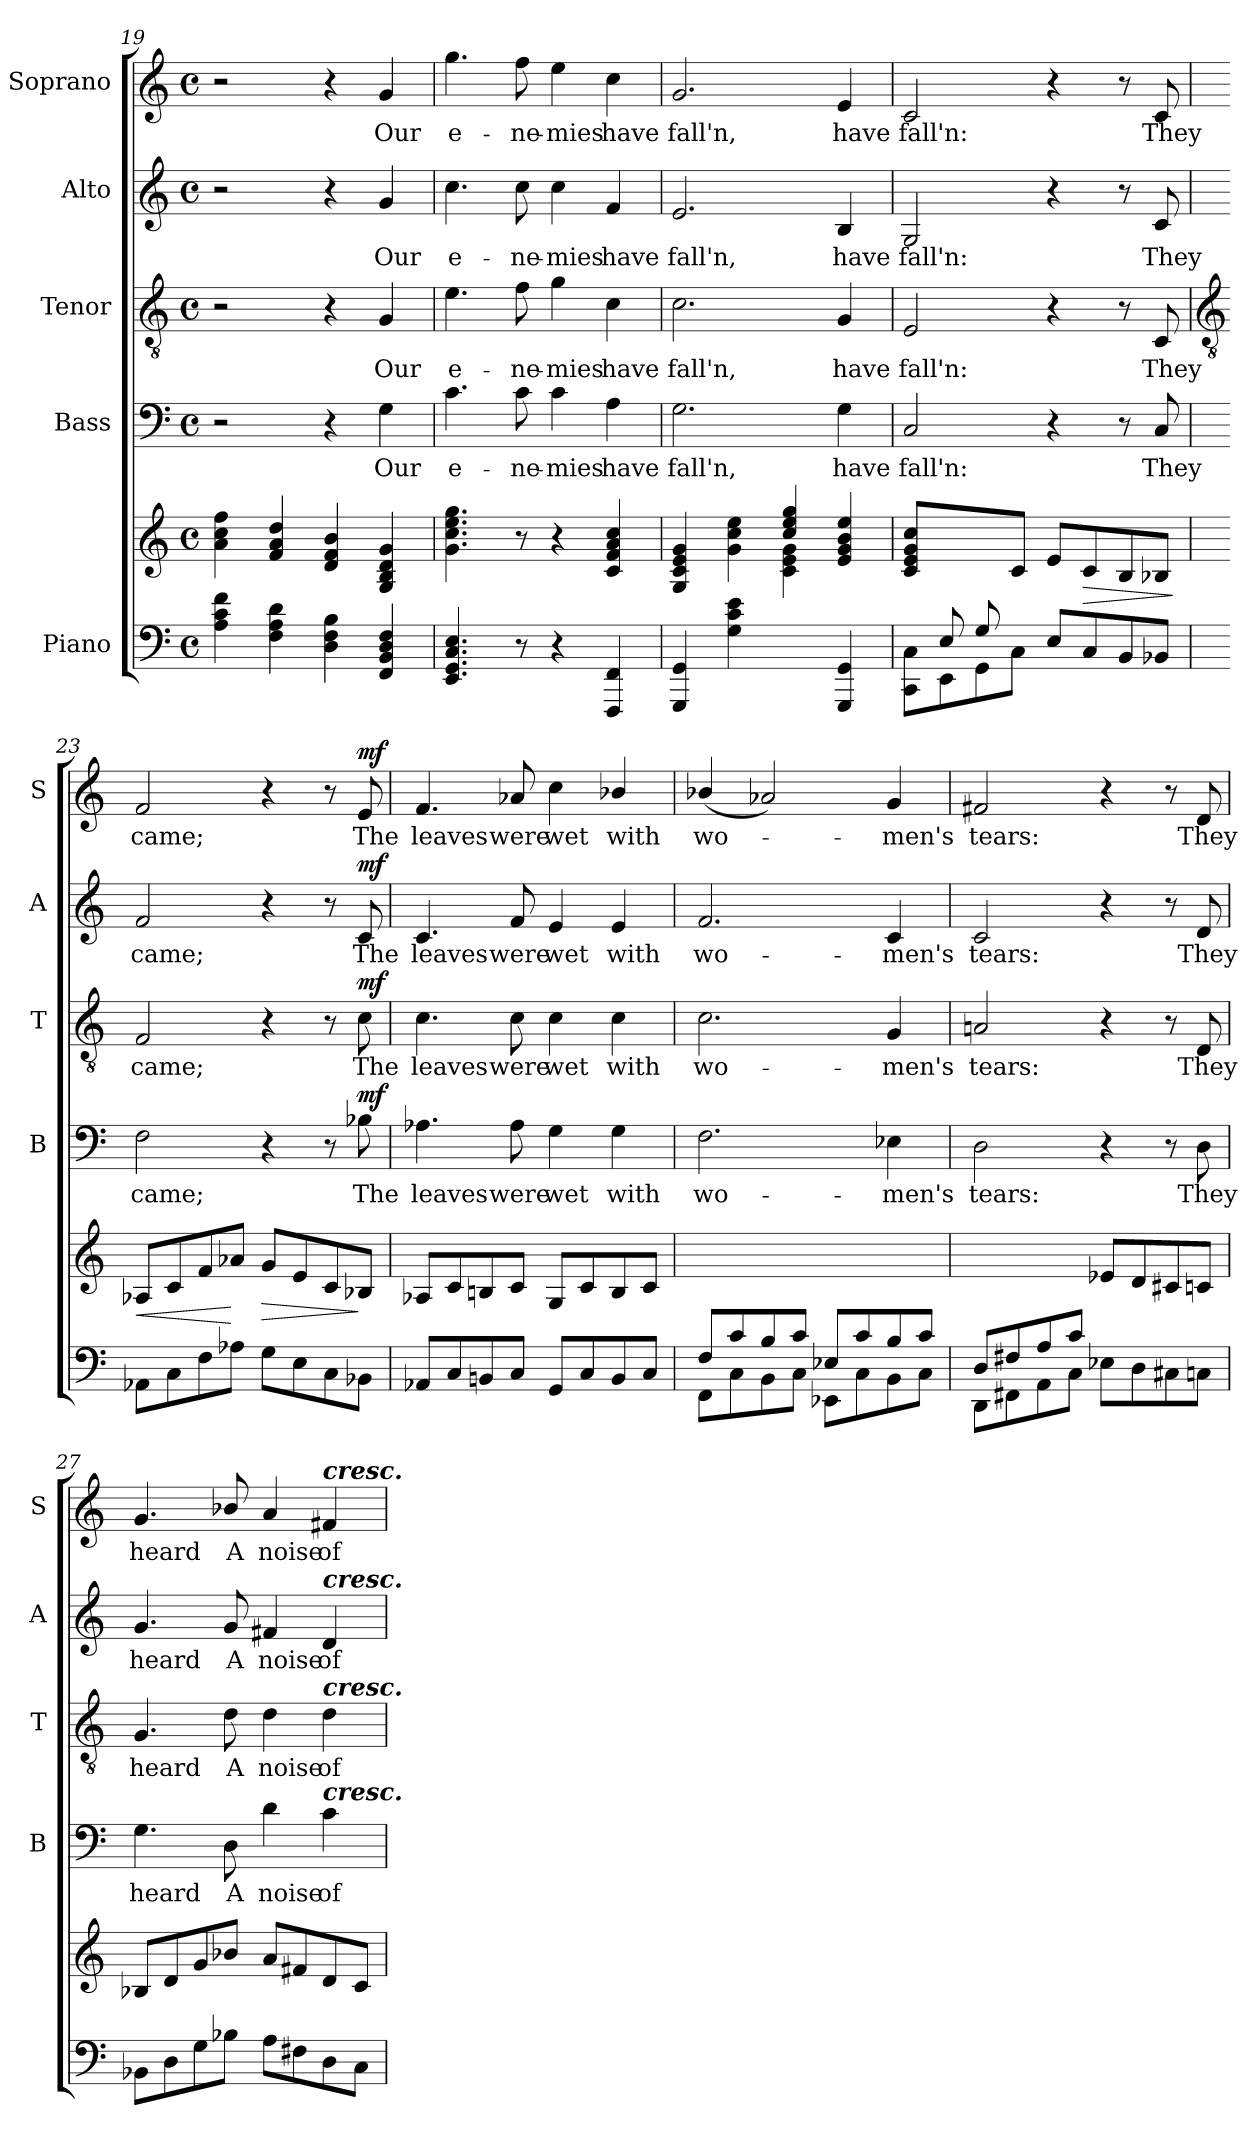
**kern	**kern	**dynam	**kern	**text	**dynam	**kern	**text	**dynam	**kern	**text	**dynam	**kern	**text	**dynam
*part5	*part5	*part5	*part4	*part4	*part4	*part3	*part3	*part3	*part2	*part2	*part2	*part1	*part1	*part1
*staff6	*staff5	*staff5/6	*staff4	*staff4	*staff4	*staff3	*staff3	*staff3	*staff2	*staff2	*staff2	*staff1	*staff1	*staff1
*I"Piano	*	*	*I"Bass	*	*	*I"Tenor	*	*	*I"Alto	*	*	*I"Soprano	*	*
*	*	*	*I'B	*	*	*I'T	*	*	*I'A	*	*	*I'S	*	*
*clefF4	*clefG2	*	*clefF4	*	*	*clefGv2	*	*	*clefG2	*	*	*clefG2	*	*
*k[]	*k[]	*	*k[]	*	*	*k[]	*	*	*k[]	*	*	*k[]	*	*
*C:	*C:	*	*C:	*	*	*C:	*	*	*C:	*	*	*C:	*	*
*M4/4	*M4/4	*	*M4/4	*	*	*M4/4	*	*	*M4/4	*	*	*M4/4	*	*
*met(c)	*met(c)	*	*met(c)	*	*	*met(c)	*	*	*met(c)	*	*	*met(c)	*	*
=19	=19	=19	=19	=19	=19	=19	=19	=19	=19	=19	=19	=19	=19	=19
4A 4c 4f	4a 4cc 4ff	.	2r	.	.	2r	.	.	2r	.	.	2r	.	.
4F 4A 4d	4f 4a 4dd	.	.	.	.	.	.	.	.	.	.	.	.	.
4D 4F 4B	4d 4f 4b	.	4r	.	.	4r	.	.	4r	.	.	4r	.	.
!	!	!	!	!LO:LY:b	!	!	!LO:LY:b	!	!	!LO:LY:b	!	!	!LO:LY:b	!
4FF 4BB 4D 4F	4G 4B 4d 4g	.	4G	Our	.	4G	Our	.	4g	Our	.	4g	Our	.
=20	=20	=20	=20	=20	=20	=20	=20	=20	=20	=20	=20	=20	=20	=20
!	!	!	!	!LO:LY:b	!	!	!LO:LY:b	!	!	!LO:LY:b	!	!	!LO:LY:b	!
4.EE 4.GG 4.C 4.E	4.g 4.cc 4.ee 4.gg	.	4.c	e-	.	4.e	e-	.	4.cc	e-	.	4.gg	e-	.
!	!	!	!	!LO:LY:b	!	!	!LO:LY:b	!	!	!LO:LY:b	!	!	!LO:LY:b	!
8r	8r	.	8c	-ne-	.	8f	-ne-	.	8cc	-ne-	.	8ff	-ne-	.
!	!	!	!	!LO:LY:b	!	!	!LO:LY:b	!	!	!LO:LY:b	!	!	!LO:LY:b	!
4r	4r	.	4c	-mies	.	4g	-mies	.	4cc	-mies	.	4ee	-mies	.
!	!	!	!	!LO:LY:b	!	!	!LO:LY:b	!	!	!LO:LY:b	!	!	!LO:LY:b	!
4FFF 4FF	4c 4f 4a 4cc	.	4A	have	.	4c	have	.	4f	have	.	4cc	have	.
=21	=21	=21	=21	=21	=21	=21	=21	=21	=21	=21	=21	=21	=21	=21
*	*^	*	*	*	*	*	*	*	*	*	*	*	*	*
!	!	!	!	!	!LO:LY:b	!	!	!LO:LY:b	!	!	!LO:LY:b	!	!	!LO:LY:b	!
4GGG 4GG	4G 4c 4e 4g	2ryy	.	2.G	fall'n,	.	2.c	fall'n,	.	2.e	fall'n,	.	2.g	fall'n,	.
4G 4c 4e	4g 4cc 4ee	.	.	.	.	.	.	.	.	.	.	.	.	.	.
4ryy	4cc/ 4ee/ 4gg/	4c\ 4e\ 4g\	.	.	.	.	.	.	.	.	.	.	.	.	.
!	!	!	!	!	!LO:LY:b	!	!	!LO:LY:b	!	!	!LO:LY:b	!	!	!LO:LY:b	!
4GGG 4GG	4e 4g 4b 4ee	4ryy	.	4G	have	.	4G	have	.	4B	have	.	4e	have	.
=22	=22	=22	=22	=22	=22	=22	=22	=22	=22	=22	=22	=22	=22	=22	=22
*^	*	*	*	*	*	*	*	*	*	*	*	*	*	*	*
!	!	!	!	!	!	!LO:LY:b	!	!	!LO:LY:b	!	!	!LO:LY:b	!	!	!LO:LY:b	!
*	*	*v	*v	*	*	*	*	*	*	*	*	*	*	*	*	*
8ryy	8CC\ 8C\L	8c 8e 8g 8ccL	.	2C	fall'n:	.	2E	fall'n:	.	2G	fall'n:	.	2c	fall'n:	.
8E	8EE\	4ryy	.	.	.	.	.	.	.	.	.	.	.	.	.
8G	8GG\	.	.	.	.	.	.	.	.	.	.	.	.	.	.
2ryy	8C\J	8cJ	.	.	.	.	.	.	.	.	.	.	.	.	.
.	8EL	8eL	.	4r	.	.	4r	.	.	4r	.	.	4r	.	.
!	!	!	!LO:HP:b	!	!	!	!	!	!	!	!	!	!	!	!
.	8C	8c	>	.	.	.	.	.	.	.	.	.	.	.	.
.	8BB	8B	.	8r	.	.	8r	.	.	8r	.	.	8r	.	.
!	!	!	!	!	!LO:LY:b	!	!	!LO:LY:b	!	!	!LO:LY:b	!	!	!LO:LY:b	!
8ryy	8BB-XJ	8B-XJ	.	8C	They	.	8C	They	.	8c	They	.	8c	They	.
*v	*v	*	*	*	*	*	*	*	*	*	*	*	*	*	*
.	.	]	.	.	.	.	.	.	.	.	.	.	.	.
!!LO:LB:g=z
=23	=23	=23	=23	=23	=23	=23	=23	=23	=23	=23	=23	=23	=23	=23
*	*	*	*	*	*	*clefGv2	*	*	*	*	*	*	*	*
!	!	!LO:HP:b	!	!LO:LY:b	!	!	!LO:LY:b	!	!	!LO:LY:b	!	!	!LO:LY:b	!
!	!	!LO:DY:n=1:b=2	!	!	!	!	!	!	!	!	!	!	!	!
!	!	!LO:DY:n=2:b	!	!	!	!	!	!	!	!	!	!	!	!
8AA-XL	8A-XL	< mp mp	2F	came;	.	2F	came;	.	2f	came;	.	2f	came;	.
8C	8c	.	.	.	.	.	.	.	.	.	.	.	.	.
8F	8f	.	.	.	.	.	.	.	.	.	.	.	.	.
8A-XJ	8a-XJ	[	.	.	.	.	.	.	.	.	.	.	.	.
!	!	!LO:HP:b	!	!	!	!	!	!	!	!	!	!	!	!
8GL	8gL	>	4r	.	.	4r	.	.	4r	.	.	4r	.	.
8E	8e	.	.	.	.	.	.	.	.	.	.	.	.	.
8C	8c	.	8r	.	.	8r	.	.	8r	.	.	8r	.	.
!	!	!	!	!LO:LY:b	!LO:DY:b	!	!LO:LY:b	!LO:DY:b	!	!LO:LY:b	!LO:DY:b	!	!LO:LY:b	!LO:DY:b
8BB-XJ	8B-XJ	]	8B-X	The	mf	8c	The	mf	8c	The	mf	8e	The	mf
=24	=24	=24	=24	=24	=24	=24	=24	=24	=24	=24	=24	=24	=24	=24
!	!	!	!	!LO:LY:b	!	!	!LO:LY:b	!	!	!LO:LY:b	!	!	!LO:LY:b	!
8AA-XL	8A-XL	.	4.A-X	leaves	.	4.c	leaves	.	4.c	leaves	.	4.f	leaves	.
8C	8c	.	.	.	.	.	.	.	.	.	.	.	.	.
8BBn	8Bn	.	.	.	.	.	.	.	.	.	.	.	.	.
!	!	!	!	!LO:LY:b	!	!	!LO:LY:b	!	!	!LO:LY:b	!	!	!LO:LY:b	!
8CJ	8cJ	.	8A-	were	.	8c	were	.	8f	were	.	8a-X	were	.
!	!	!	!	!LO:LY:b	!	!	!LO:LY:b	!	!	!LO:LY:b	!	!	!LO:LY:b	!
8GGL	8GL	.	4G	wet	.	4c	wet	.	4e	wet	.	4cc	wet	.
8C	8c	.	.	.	.	.	.	.	.	.	.	.	.	.
!	!	!	!	!LO:LY:b	!	!	!LO:LY:b	!	!	!LO:LY:b	!	!	!LO:LY:b	!
8BB	8B	.	4G	with	.	4c	with	.	4e	with	.	4b-X/	with	.
8CJ	8cJ	.	.	.	.	.	.	.	.	.	.	.	.	.
=25	=25	=25	=25	=25	=25	=25	=25	=25	=25	=25	=25	=25	=25	=25
*^	*	*	*	*	*	*	*	*	*	*	*	*	*	*
!	!	!	!	!	!LO:LY:b	!	!	!LO:LY:b	!	!	!LO:LY:b	!	!	!LO:LY:b	!
8F/L	8FF\L	1ryy	.	2.F	wo-	.	2.c	wo-	.	2.f	wo-	.	(<4b-X/	wo-	.
8c/	8C\	.	.	.	.	.	.	.	.	.	.	.	.	.	.
8B/	8BB\	.	.	.	.	.	.	.	.	.	.	.	2a-X)	.	.
8c/J	8C\J	.	.	.	.	.	.	.	.	.	.	.	.	.	.
8E-X/L	8EE-X\L	.	.	.	.	.	.	.	.	.	.	.	.	.	.
8c/	8C\	.	.	.	.	.	.	.	.	.	.	.	.	.	.
!	!	!	!	!	!LO:LY:b	!	!	!LO:LY:b	!	!	!LO:LY:b	!	!	!LO:LY:b	!
8B/	8BB\	.	.	4E-X	-men's	.	4G	-men's	.	4c	-men's	.	4g	men's	.
8c/J	8C\J	.	.	.	.	.	.	.	.	.	.	.	.	.	.
=26	=26	=26	=26	=26	=26	=26	=26	=26	=26	=26	=26	=26	=26	=26	=26
!	!	!	!	!	!LO:LY:b	!	!	!LO:LY:b	!	!	!LO:LY:b	!	!	!LO:LY:b	!
8D/L	8DD\L	2ryy	.	2D	tears:	.	2An	tears:	.	2c	tears:	.	2f#X	tears:	.
8F#X/	8FF#X\	.	.	.	.	.	.	.	.	.	.	.	.	.	.
8A/	8AA\	.	.	.	.	.	.	.	.	.	.	.	.	.	.
8c/J	8C\J	.	.	.	.	.	.	.	.	.	.	.	.	.	.
2ryy	8E-XL	8e-XL	.	4r	.	.	4r	.	.	4r	.	.	4r	.	.
.	8D	8d	.	.	.	.	.	.	.	.	.	.	.	.	.
.	8C#X	8c#X	.	8r	.	.	8r	.	.	8r	.	.	8r	.	.
!	!	!	!	!	!LO:LY:b	!	!	!LO:LY:b	!	!	!LO:LY:b	!	!	!LO:LY:b	!
.	8CnJ	8cnJ	.	8D	They	.	8D	They	.	8d	They	.	8d	They	.
=27	=27	=27	=27	=27	=27	=27	=27	=27	=27	=27	=27	=27	=27	=27	=27
!	!	!	!	!	!LO:LY:b	!	!	!LO:LY:b	!	!	!LO:LY:b	!	!	!LO:LY:b	!
*v	*v	*	*	*	*	*	*	*	*	*	*	*	*	*	*
8BB-XL	8B-XL	.	4.G	heard	.	4.G	heard	.	4.g	heard	.	4.g	heard	.
8D	8d	.	.	.	.	.	.	.	.	.	.	.	.	.
8G	8g	.	.	.	.	.	.	.	.	.	.	.	.	.
!	!	!	!	!LO:LY:b	!	!	!LO:LY:b	!	!	!LO:LY:b	!	!	!LO:LY:b	!
8B-XJ	8b-XJ	.	8D	A	.	8d	A	.	8g	A	.	8b-X/	A	.
!	!	!	!	!LO:LY:b	!	!	!LO:LY:b	!	!	!LO:LY:b	!	!	!LO:LY:b	!
8AL	8aL	.	4d	noise	.	4d	noise	.	4f#X	noise	.	4a	noise	.
8F#X	8f#X	.	.	.	.	.	.	.	.	.	.	.	.	.
!	!	!	!	!	!	!	!	!	!	!	!	!LO:TX:a:Bi:t=cresc.	!	!
!	!	!	!	!	!	!	!	!	!LO:TX:a:Bi:t=cresc.	!	!	!	!	!
!	!	!	!	!	!	!LO:TX:a:Bi:t=cresc.	!	!	!	!	!	!	!	!
!	!	!	!LO:TX:a:Bi:t=cresc.	!	!	!	!	!	!	!	!	!	!	!
!	!	!	!	!LO:LY:b	!	!	!LO:LY:b	!	!	!LO:LY:b	!	!	!LO:LY:b	!
8D	8d	.	4c	of	.	4d	of	.	4d	of	.	4f#X	of	.
8CJ	8cJ	.	.	.	.	.	.	.	.	.	.	.	.	.
=	=	=	=	=	=	=	=	=	=	=	=	=	=	=
*-	*-	*-	*-	*-	*-	*-	*-	*-	*-	*-	*-	*-	*-	*-
